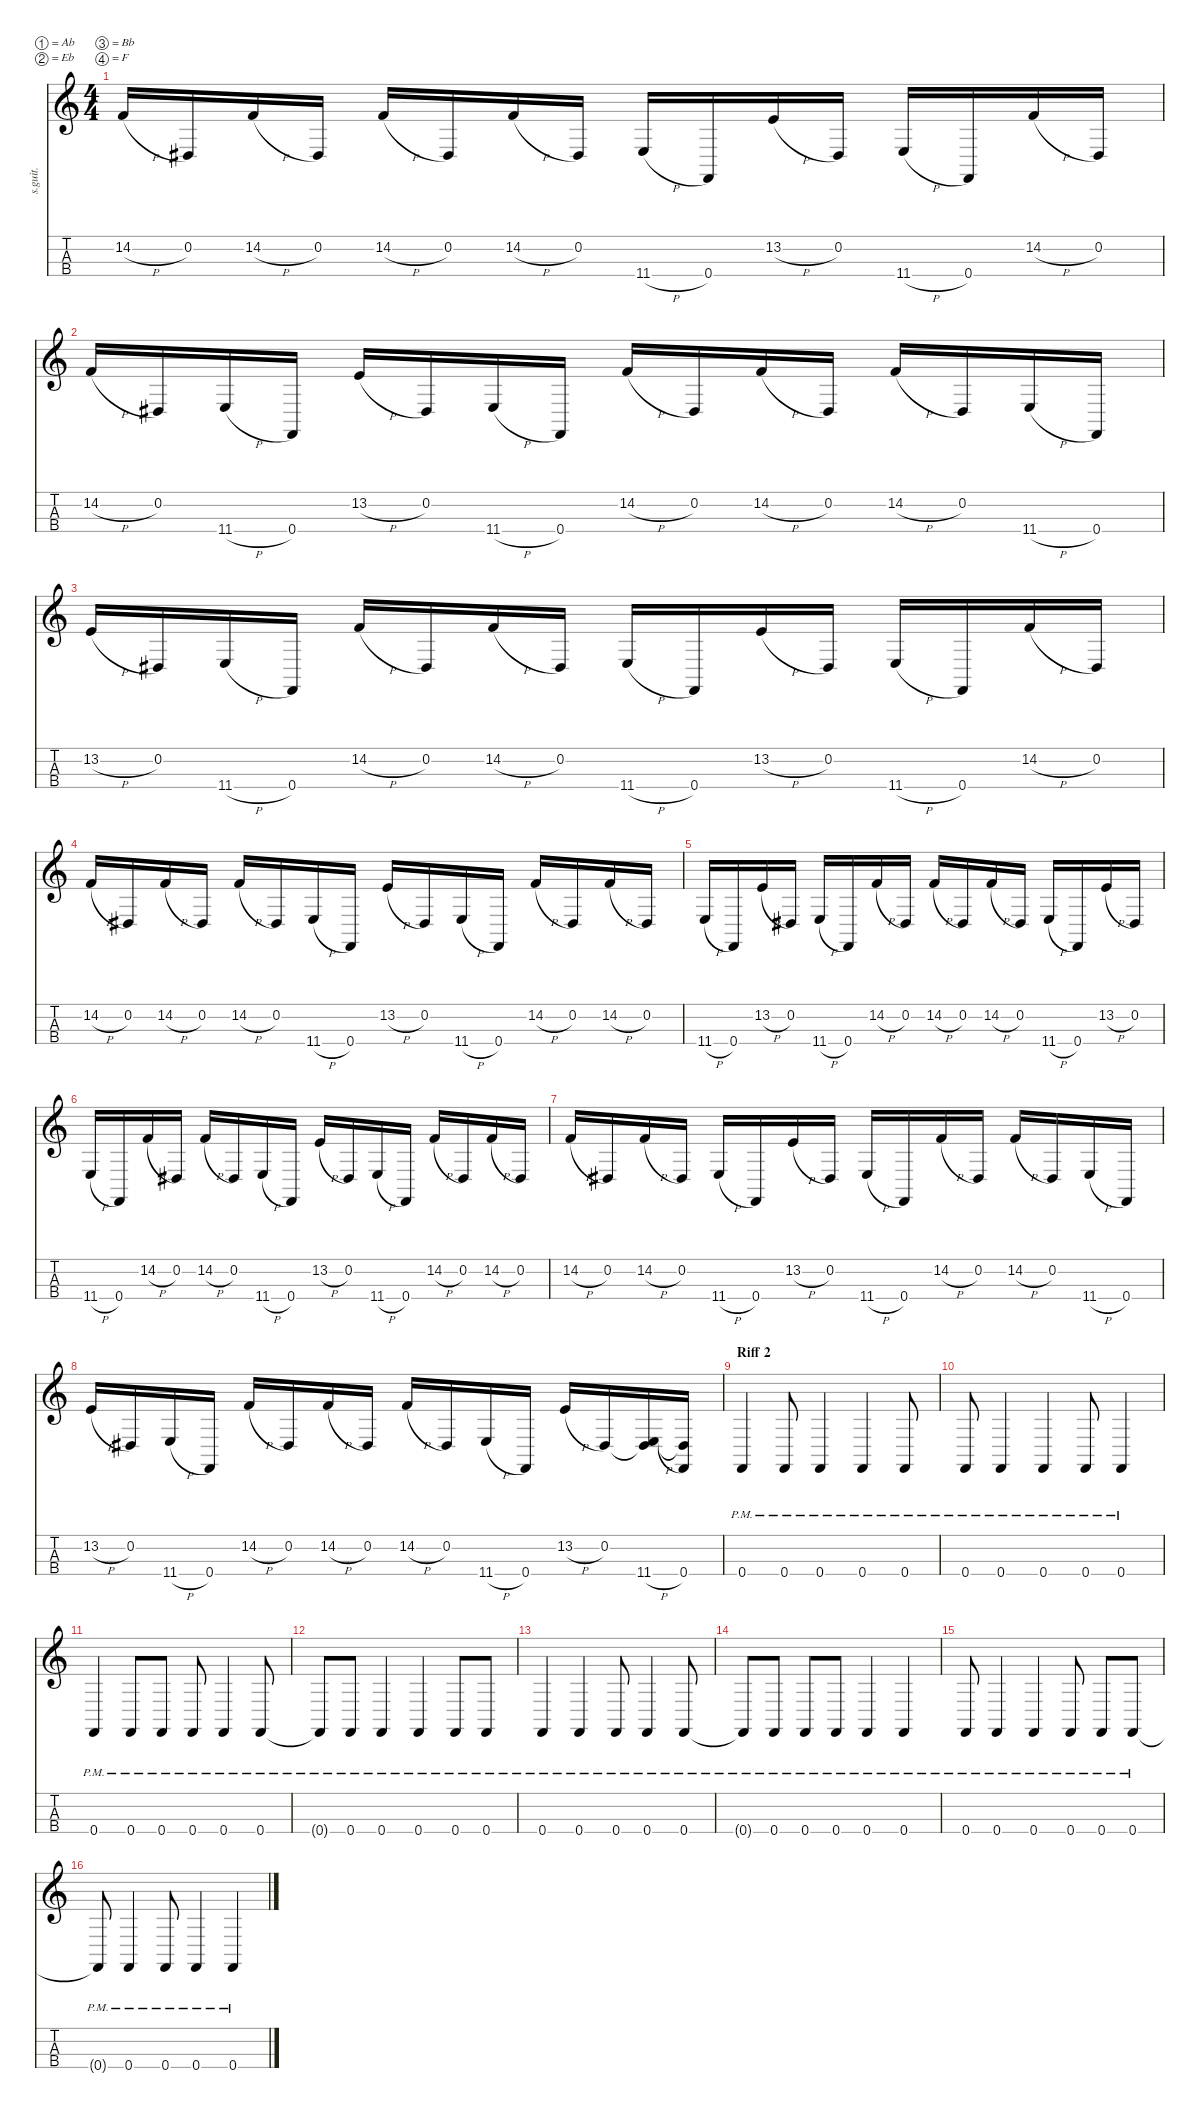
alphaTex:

\defaultSystemsLayout 4
\hideDynamics
\bracketExtendMode nobrackets
\track ("Electric Bass" "s.guit.") {instrument electricbassfinger}
\staff {score tabs}
\tuning (Ab2 Eb2 Bb1 F1)
\ts (4 4)
\tempo (133 hide)
\clef g2
\ks c
14.2{h}.16{lyrics (0 "") lyrics (1 "") lyrics (2 "") lyrics (3 "") lyrics (4 "") dy f} 0.2{acc #}.16{lyrics (0 "") lyrics (1 "") lyrics (2 "") lyrics (3 "") lyrics (4 "")} 14.2{h}.16{lyrics (0 "") lyrics (1 "") lyrics (2 "") lyrics (3 "") lyrics (4 "")} 0.2{acc #}.16{lyrics (0 "") lyrics (1 "") lyrics (2 "") lyrics (3 "") lyrics (4 "")} 14.2{h}.16{lyrics (0 "") lyrics (1 "") lyrics (2 "") lyrics (3 "") lyrics (4 "")} 0.2{acc #}.16{lyrics (0 "") lyrics (1 "") lyrics (2 "") lyrics (3 "") lyrics (4 "")} 14.2{h}.16{lyrics (0 "") lyrics (1 "") lyrics (2 "") lyrics (3 "") lyrics (4 "")} 0.2{acc #}.16{lyrics (0 "") lyrics (1 "") lyrics (2 "") lyrics (3 "") lyrics (4 "")} 11.4{h}.16{lyrics (0 "") lyrics (1 "") lyrics (2 "") lyrics (3 "") lyrics (4 "")} 0.4.16{lyrics (0 "") lyrics (1 "") lyrics (2 "") lyrics (3 "") lyrics (4 "")} 13.2{h}.16{lyrics (0 "") lyrics (1 "") lyrics (2 "") lyrics (3 "") lyrics (4 "")} 0.2{acc #}.16{lyrics (0 "") lyrics (1 "") lyrics (2 "") lyrics (3 "") lyrics (4 "")} 11.4{h}.16{lyrics (0 "") lyrics (1 "") lyrics (2 "") lyrics (3 "") lyrics (4 "")} 0.4.16{lyrics (0 "") lyrics (1 "") lyrics (2 "") lyrics (3 "") lyrics (4 "")} 14.2{h}.16{lyrics (0 "") lyrics (1 "") lyrics (2 "") lyrics (3 "") lyrics (4 "")} 0.2{acc #}.16{lyrics (0 "") lyrics (1 "") lyrics (2 "") lyrics (3 "") lyrics (4 "")} |
14.2{h}.16{lyrics (0 "") lyrics (1 "") lyrics (2 "") lyrics (3 "") lyrics (4 "")} 0.2{acc #}.16{lyrics (0 "") lyrics (1 "") lyrics (2 "") lyrics (3 "") lyrics (4 "")} 11.4{h}.16{lyrics (0 "") lyrics (1 "") lyrics (2 "") lyrics (3 "") lyrics (4 "")} 0.4.16{lyrics (0 "") lyrics (1 "") lyrics (2 "") lyrics (3 "") lyrics (4 "")} 13.2{h}.16{lyrics (0 "") lyrics (1 "") lyrics (2 "") lyrics (3 "") lyrics (4 "")} 0.2{acc #}.16{lyrics (0 "") lyrics (1 "") lyrics (2 "") lyrics (3 "") lyrics (4 "")} 11.4{h}.16{lyrics (0 "") lyrics (1 "") lyrics (2 "") lyrics (3 "") lyrics (4 "")} 0.4.16{lyrics (0 "") lyrics (1 "") lyrics (2 "") lyrics (3 "") lyrics (4 "")} 14.2{h}.16{lyrics (0 "") lyrics (1 "") lyrics (2 "") lyrics (3 "") lyrics (4 "")} 0.2{acc #}.16{lyrics (0 "") lyrics (1 "") lyrics (2 "") lyrics (3 "") lyrics (4 "")} 14.2{h}.16{lyrics (0 "") lyrics (1 "") lyrics (2 "") lyrics (3 "") lyrics (4 "")} 0.2{acc #}.16{lyrics (0 "") lyrics (1 "") lyrics (2 "") lyrics (3 "") lyrics (4 "")} 14.2{h}.16{lyrics (0 "") lyrics (1 "") lyrics (2 "") lyrics (3 "") lyrics (4 "")} 0.2{acc #}.16{lyrics (0 "") lyrics (1 "") lyrics (2 "") lyrics (3 "") lyrics (4 "")} 11.4{h}.16{lyrics (0 "") lyrics (1 "") lyrics (2 "") lyrics (3 "") lyrics (4 "")} 0.4.16{lyrics (0 "") lyrics (1 "") lyrics (2 "") lyrics (3 "") lyrics (4 "")} |
13.2{h}.16{lyrics (0 "") lyrics (1 "") lyrics (2 "") lyrics (3 "") lyrics (4 "")} 0.2{acc #}.16{lyrics (0 "") lyrics (1 "") lyrics (2 "") lyrics (3 "") lyrics (4 "")} 11.4{h}.16{lyrics (0 "") lyrics (1 "") lyrics (2 "") lyrics (3 "") lyrics (4 "")} 0.4.16{lyrics (0 "") lyrics (1 "") lyrics (2 "") lyrics (3 "") lyrics (4 "")} 14.2{h}.16{lyrics (0 "") lyrics (1 "") lyrics (2 "") lyrics (3 "") lyrics (4 "")} 0.2{acc #}.16{lyrics (0 "") lyrics (1 "") lyrics (2 "") lyrics (3 "") lyrics (4 "")} 14.2{h}.16{lyrics (0 "") lyrics (1 "") lyrics (2 "") lyrics (3 "") lyrics (4 "")} 0.2{acc #}.16{lyrics (0 "") lyrics (1 "") lyrics (2 "") lyrics (3 "") lyrics (4 "")} 11.4{h}.16{lyrics (0 "") lyrics (1 "") lyrics (2 "") lyrics (3 "") lyrics (4 "")} 0.4.16{lyrics (0 "") lyrics (1 "") lyrics (2 "") lyrics (3 "") lyrics (4 "")} 13.2{h}.16{lyrics (0 "") lyrics (1 "") lyrics (2 "") lyrics (3 "") lyrics (4 "")} 0.2{acc #}.16{lyrics (0 "") lyrics (1 "") lyrics (2 "") lyrics (3 "") lyrics (4 "")} 11.4{h}.16{lyrics (0 "") lyrics (1 "") lyrics (2 "") lyrics (3 "") lyrics (4 "")} 0.4.16{lyrics (0 "") lyrics (1 "") lyrics (2 "") lyrics (3 "") lyrics (4 "")} 14.2{h}.16{lyrics (0 "") lyrics (1 "") lyrics (2 "") lyrics (3 "") lyrics (4 "")} 0.2{acc #}.16{lyrics (0 "") lyrics (1 "") lyrics (2 "") lyrics (3 "") lyrics (4 "")} |
14.2{h}.16{lyrics (0 "") lyrics (1 "") lyrics (2 "") lyrics (3 "") lyrics (4 "")} 0.2{acc #}.16{lyrics (0 "") lyrics (1 "") lyrics (2 "") lyrics (3 "") lyrics (4 "")} 14.2{h}.16{lyrics (0 "") lyrics (1 "") lyrics (2 "") lyrics (3 "") lyrics (4 "")} 0.2{acc #}.16{lyrics (0 "") lyrics (1 "") lyrics (2 "") lyrics (3 "") lyrics (4 "")} 14.2{h}.16{lyrics (0 "") lyrics (1 "") lyrics (2 "") lyrics (3 "") lyrics (4 "")} 0.2{acc #}.16{lyrics (0 "") lyrics (1 "") lyrics (2 "") lyrics (3 "") lyrics (4 "")} 11.4{h}.16{lyrics (0 "") lyrics (1 "") lyrics (2 "") lyrics (3 "") lyrics (4 "")} 0.4.16{lyrics (0 "") lyrics (1 "") lyrics (2 "") lyrics (3 "") lyrics (4 "")} 13.2{h}.16{lyrics (0 "") lyrics (1 "") lyrics (2 "") lyrics (3 "") lyrics (4 "")} 0.2{acc #}.16{lyrics (0 "") lyrics (1 "") lyrics (2 "") lyrics (3 "") lyrics (4 "")} 11.4{h}.16{lyrics (0 "") lyrics (1 "") lyrics (2 "") lyrics (3 "") lyrics (4 "")} 0.4.16{lyrics (0 "") lyrics (1 "") lyrics (2 "") lyrics (3 "") lyrics (4 "")} 14.2{h}.16{lyrics (0 "") lyrics (1 "") lyrics (2 "") lyrics (3 "") lyrics (4 "")} 0.2{acc #}.16{lyrics (0 "") lyrics (1 "") lyrics (2 "") lyrics (3 "") lyrics (4 "")} 14.2{h}.16{lyrics (0 "") lyrics (1 "") lyrics (2 "") lyrics (3 "") lyrics (4 "")} 0.2{acc #}.16{lyrics (0 "") lyrics (1 "") lyrics (2 "") lyrics (3 "") lyrics (4 "")} |
11.4{h}.16{lyrics (0 "") lyrics (1 "") lyrics (2 "") lyrics (3 "") lyrics (4 "")} 0.4.16{lyrics (0 "") lyrics (1 "") lyrics (2 "") lyrics (3 "") lyrics (4 "")} 13.2{h}.16{lyrics (0 "") lyrics (1 "") lyrics (2 "") lyrics (3 "") lyrics (4 "")} 0.2{acc #}.16{lyrics (0 "") lyrics (1 "") lyrics (2 "") lyrics (3 "") lyrics (4 "")} 11.4{h}.16{lyrics (0 "") lyrics (1 "") lyrics (2 "") lyrics (3 "") lyrics (4 "")} 0.4.16{lyrics (0 "") lyrics (1 "") lyrics (2 "") lyrics (3 "") lyrics (4 "")} 14.2{h}.16{lyrics (0 "") lyrics (1 "") lyrics (2 "") lyrics (3 "") lyrics (4 "")} 0.2{acc #}.16{lyrics (0 "") lyrics (1 "") lyrics (2 "") lyrics (3 "") lyrics (4 "")} 14.2{h}.16{lyrics (0 "") lyrics (1 "") lyrics (2 "") lyrics (3 "") lyrics (4 "")} 0.2{acc #}.16{lyrics (0 "") lyrics (1 "") lyrics (2 "") lyrics (3 "") lyrics (4 "")} 14.2{h}.16{lyrics (0 "") lyrics (1 "") lyrics (2 "") lyrics (3 "") lyrics (4 "")} 0.2{acc #}.16{lyrics (0 "") lyrics (1 "") lyrics (2 "") lyrics (3 "") lyrics (4 "")} 11.4{h}.16{lyrics (0 "") lyrics (1 "") lyrics (2 "") lyrics (3 "") lyrics (4 "")} 0.4.16{lyrics (0 "") lyrics (1 "") lyrics (2 "") lyrics (3 "") lyrics (4 "")} 13.2{h}.16{lyrics (0 "") lyrics (1 "") lyrics (2 "") lyrics (3 "") lyrics (4 "")} 0.2{acc #}.16{lyrics (0 "") lyrics (1 "") lyrics (2 "") lyrics (3 "") lyrics (4 "")} |
11.4{h}.16{lyrics (0 "") lyrics (1 "") lyrics (2 "") lyrics (3 "") lyrics (4 "")} 0.4.16{lyrics (0 "") lyrics (1 "") lyrics (2 "") lyrics (3 "") lyrics (4 "")} 14.2{h}.16{lyrics (0 "") lyrics (1 "") lyrics (2 "") lyrics (3 "") lyrics (4 "")} 0.2{acc #}.16{lyrics (0 "") lyrics (1 "") lyrics (2 "") lyrics (3 "") lyrics (4 "")} 14.2{h}.16{lyrics (0 "") lyrics (1 "") lyrics (2 "") lyrics (3 "") lyrics (4 "")} 0.2{acc #}.16{lyrics (0 "") lyrics (1 "") lyrics (2 "") lyrics (3 "") lyrics (4 "")} 11.4{h}.16{lyrics (0 "") lyrics (1 "") lyrics (2 "") lyrics (3 "") lyrics (4 "")} 0.4.16{lyrics (0 "") lyrics (1 "") lyrics (2 "") lyrics (3 "") lyrics (4 "")} 13.2{h}.16{lyrics (0 "") lyrics (1 "") lyrics (2 "") lyrics (3 "") lyrics (4 "")} 0.2{acc #}.16{lyrics (0 "") lyrics (1 "") lyrics (2 "") lyrics (3 "") lyrics (4 "")} 11.4{h}.16{lyrics (0 "") lyrics (1 "") lyrics (2 "") lyrics (3 "") lyrics (4 "")} 0.4.16{lyrics (0 "") lyrics (1 "") lyrics (2 "") lyrics (3 "") lyrics (4 "")} 14.2{h}.16{lyrics (0 "") lyrics (1 "") lyrics (2 "") lyrics (3 "") lyrics (4 "")} 0.2{acc #}.16{lyrics (0 "") lyrics (1 "") lyrics (2 "") lyrics (3 "") lyrics (4 "")} 14.2{h}.16{lyrics (0 "") lyrics (1 "") lyrics (2 "") lyrics (3 "") lyrics (4 "")} 0.2{acc #}.16{lyrics (0 "") lyrics (1 "") lyrics (2 "") lyrics (3 "") lyrics (4 "")} |
14.2{h}.16{lyrics (0 "") lyrics (1 "") lyrics (2 "") lyrics (3 "") lyrics (4 "")} 0.2{acc #}.16{lyrics (0 "") lyrics (1 "") lyrics (2 "") lyrics (3 "") lyrics (4 "")} 14.2{h}.16{lyrics (0 "") lyrics (1 "") lyrics (2 "") lyrics (3 "") lyrics (4 "")} 0.2{acc #}.16{lyrics (0 "") lyrics (1 "") lyrics (2 "") lyrics (3 "") lyrics (4 "")} 11.4{h}.16{lyrics (0 "") lyrics (1 "") lyrics (2 "") lyrics (3 "") lyrics (4 "")} 0.4.16{lyrics (0 "") lyrics (1 "") lyrics (2 "") lyrics (3 "") lyrics (4 "")} 13.2{h}.16{lyrics (0 "") lyrics (1 "") lyrics (2 "") lyrics (3 "") lyrics (4 "")} 0.2{acc #}.16{lyrics (0 "") lyrics (1 "") lyrics (2 "") lyrics (3 "") lyrics (4 "")} 11.4{h}.16{lyrics (0 "") lyrics (1 "") lyrics (2 "") lyrics (3 "") lyrics (4 "")} 0.4.16{lyrics (0 "") lyrics (1 "") lyrics (2 "") lyrics (3 "") lyrics (4 "")} 14.2{h}.16{lyrics (0 "") lyrics (1 "") lyrics (2 "") lyrics (3 "") lyrics (4 "")} 0.2{acc #}.16{lyrics (0 "") lyrics (1 "") lyrics (2 "") lyrics (3 "") lyrics (4 "")} 14.2{h}.16{lyrics (0 "") lyrics (1 "") lyrics (2 "") lyrics (3 "") lyrics (4 "")} 0.2{acc #}.16{lyrics (0 "") lyrics (1 "") lyrics (2 "") lyrics (3 "") lyrics (4 "")} 11.4{h}.16{lyrics (0 "") lyrics (1 "") lyrics (2 "") lyrics (3 "") lyrics (4 "")} 0.4.16{lyrics (0 "") lyrics (1 "") lyrics (2 "") lyrics (3 "") lyrics (4 "")} |
13.2{h}.16{lyrics (0 "") lyrics (1 "") lyrics (2 "") lyrics (3 "") lyrics (4 "")} 0.2{acc #}.16{lyrics (0 "") lyrics (1 "") lyrics (2 "") lyrics (3 "") lyrics (4 "")} 11.4{h}.16{lyrics (0 "") lyrics (1 "") lyrics (2 "") lyrics (3 "") lyrics (4 "")} 0.4.16{lyrics (0 "") lyrics (1 "") lyrics (2 "") lyrics (3 "") lyrics (4 "")} 14.2{h}.16{lyrics (0 "") lyrics (1 "") lyrics (2 "") lyrics (3 "") lyrics (4 "")} 0.2{acc #}.16{lyrics (0 "") lyrics (1 "") lyrics (2 "") lyrics (3 "") lyrics (4 "")} 14.2{h}.16{lyrics (0 "") lyrics (1 "") lyrics (2 "") lyrics (3 "") lyrics (4 "")} 0.2{acc #}.16{lyrics (0 "") lyrics (1 "") lyrics (2 "") lyrics (3 "") lyrics (4 "")} 14.2{h}.16{lyrics (0 "") lyrics (1 "") lyrics (2 "") lyrics (3 "") lyrics (4 "")} 0.2{acc #}.16{lyrics (0 "") lyrics (1 "") lyrics (2 "") lyrics (3 "") lyrics (4 "")} 11.4{h}.16{lyrics (0 "") lyrics (1 "") lyrics (2 "") lyrics (3 "") lyrics (4 "")} 0.4.16{lyrics (0 "") lyrics (1 "") lyrics (2 "") lyrics (3 "") lyrics (4 "")} 13.2{h}.16{lyrics (0 "") lyrics (1 "") lyrics (2 "") lyrics (3 "") lyrics (4 "")} 0.2{acc #}.16{lyrics (0 "") lyrics (1 "") lyrics (2 "") lyrics (3 "") lyrics (4 "")} (0.2{t acc #} 11.4{h}).16{lyrics (0 "") lyrics (1 "") lyrics (2 "") lyrics (3 "") lyrics (4 "")} (0.2{t acc #} 0.4).16{lyrics (0 "") lyrics (1 "") lyrics (2 "") lyrics (3 "") lyrics (4 "")} |
\section ("" "Riff 2")
0.4{pm}.4{lyrics (0 "") lyrics (1 "") lyrics (2 "") lyrics (3 "") lyrics (4 "")} 0.4{pm}.8{lyrics (0 "") lyrics (1 "") lyrics (2 "") lyrics (3 "") lyrics (4 "")} 0.4{pm}.4{lyrics (0 "") lyrics (1 "") lyrics (2 "") lyrics (3 "") lyrics (4 "")} 0.4{pm}.4{lyrics (0 "") lyrics (1 "") lyrics (2 "") lyrics (3 "") lyrics (4 "")} 0.4{pm}.8{lyrics (0 "") lyrics (1 "") lyrics (2 "") lyrics (3 "") lyrics (4 "")} |
0.4{pm}.8{lyrics (0 "") lyrics (1 "") lyrics (2 "") lyrics (3 "") lyrics (4 "")} 0.4{pm}.4{lyrics (0 "") lyrics (1 "") lyrics (2 "") lyrics (3 "") lyrics (4 "")} 0.4{pm}.4{lyrics (0 "") lyrics (1 "") lyrics (2 "") lyrics (3 "") lyrics (4 "")} 0.4{pm}.8{lyrics (0 "") lyrics (1 "") lyrics (2 "") lyrics (3 "") lyrics (4 "")} 0.4{pm}.4{lyrics (0 "") lyrics (1 "") lyrics (2 "") lyrics (3 "") lyrics (4 "")} |
0.4{pm}.4{lyrics (0 "") lyrics (1 "") lyrics (2 "") lyrics (3 "") lyrics (4 "")} 0.4{pm}.8{lyrics (0 "") lyrics (1 "") lyrics (2 "") lyrics (3 "") lyrics (4 "")} 0.4{pm}.8{lyrics (0 "") lyrics (1 "") lyrics (2 "") lyrics (3 "") lyrics (4 "")} 0.4{pm}.8{lyrics (0 "") lyrics (1 "") lyrics (2 "") lyrics (3 "") lyrics (4 "")} 0.4{pm}.4{lyrics (0 "") lyrics (1 "") lyrics (2 "") lyrics (3 "") lyrics (4 "")} 0.4{pm}.8{lyrics (0 "") lyrics (1 "") lyrics (2 "") lyrics (3 "") lyrics (4 "")} |
0.4{pm t}.8{lyrics (0 "") lyrics (1 "") lyrics (2 "") lyrics (3 "") lyrics (4 "")} 0.4{pm}.8{lyrics (0 "") lyrics (1 "") lyrics (2 "") lyrics (3 "") lyrics (4 "")} 0.4{pm}.4{lyrics (0 "") lyrics (1 "") lyrics (2 "") lyrics (3 "") lyrics (4 "")} 0.4{pm}.4{lyrics (0 "") lyrics (1 "") lyrics (2 "") lyrics (3 "") lyrics (4 "")} 0.4{pm}.8{lyrics (0 "") lyrics (1 "") lyrics (2 "") lyrics (3 "") lyrics (4 "")} 0.4{pm}.8{lyrics (0 "") lyrics (1 "") lyrics (2 "") lyrics (3 "") lyrics (4 "")} |
0.4{pm}.4{lyrics (0 "") lyrics (1 "") lyrics (2 "") lyrics (3 "") lyrics (4 "")} 0.4{pm}.4{lyrics (0 "") lyrics (1 "") lyrics (2 "") lyrics (3 "") lyrics (4 "")} 0.4{pm}.8{lyrics (0 "") lyrics (1 "") lyrics (2 "") lyrics (3 "") lyrics (4 "")} 0.4{pm}.4{lyrics (0 "") lyrics (1 "") lyrics (2 "") lyrics (3 "") lyrics (4 "")} 0.4{pm}.8{lyrics (0 "") lyrics (1 "") lyrics (2 "") lyrics (3 "") lyrics (4 "")} |
0.4{pm t}.8{lyrics (0 "") lyrics (1 "") lyrics (2 "") lyrics (3 "") lyrics (4 "")} 0.4{pm}.8{lyrics (0 "") lyrics (1 "") lyrics (2 "") lyrics (3 "") lyrics (4 "")} 0.4{pm}.8{lyrics (0 "") lyrics (1 "") lyrics (2 "") lyrics (3 "") lyrics (4 "")} 0.4{pm}.8{lyrics (0 "") lyrics (1 "") lyrics (2 "") lyrics (3 "") lyrics (4 "")} 0.4{pm}.4{lyrics (0 "") lyrics (1 "") lyrics (2 "") lyrics (3 "") lyrics (4 "")} 0.4{pm}.4{lyrics (0 "") lyrics (1 "") lyrics (2 "") lyrics (3 "") lyrics (4 "")} |
0.4{pm}.8{lyrics (0 "") lyrics (1 "") lyrics (2 "") lyrics (3 "") lyrics (4 "")} 0.4{pm}.4{lyrics (0 "") lyrics (1 "") lyrics (2 "") lyrics (3 "") lyrics (4 "")} 0.4{pm}.4{lyrics (0 "") lyrics (1 "") lyrics (2 "") lyrics (3 "") lyrics (4 "")} 0.4{pm}.8{lyrics (0 "") lyrics (1 "") lyrics (2 "") lyrics (3 "") lyrics (4 "")} 0.4{pm}.8{lyrics (0 "") lyrics (1 "") lyrics (2 "") lyrics (3 "") lyrics (4 "")} 0.4{pm}.8{lyrics (0 "") lyrics (1 "") lyrics (2 "") lyrics (3 "") lyrics (4 "")} |
0.4{pm t}.8{lyrics (0 "") lyrics (1 "") lyrics (2 "") lyrics (3 "") lyrics (4 "")} 0.4{pm}.4{lyrics (0 "") lyrics (1 "") lyrics (2 "") lyrics (3 "") lyrics (4 "")} 0.4{pm}.8{lyrics (0 "") lyrics (1 "") lyrics (2 "") lyrics (3 "") lyrics (4 "")} 0.4{pm}.4{lyrics (0 "") lyrics (1 "") lyrics (2 "") lyrics (3 "") lyrics (4 "")} 0.4{pm}.4{lyrics (0 "") lyrics (1 "") lyrics (2 "") lyrics (3 "") lyrics (4 "")}
